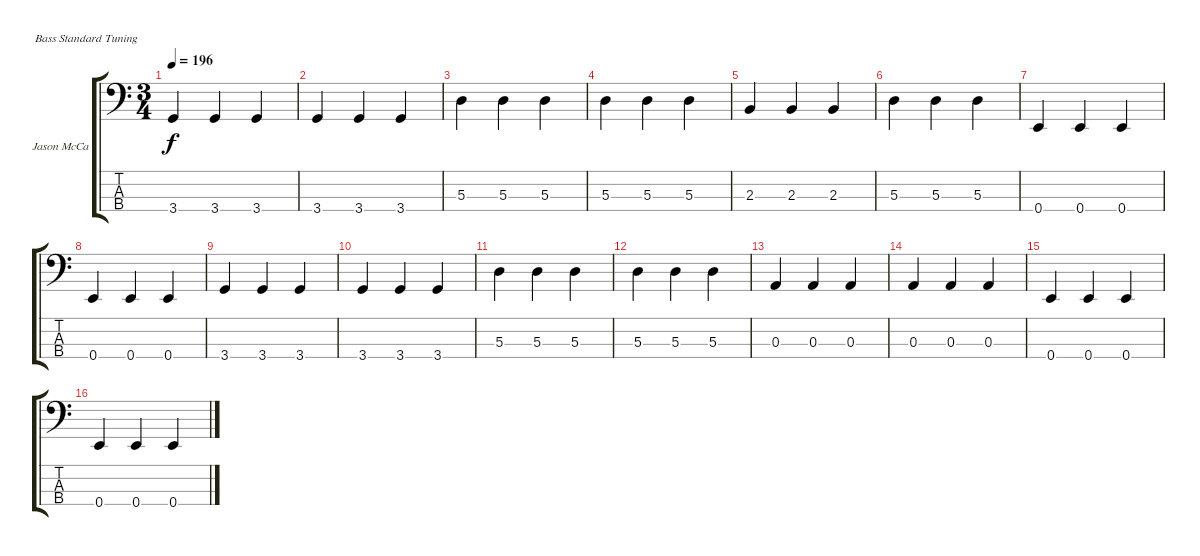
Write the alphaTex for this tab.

\defaultSystemsLayout 4
\bracketExtendMode groupsimilarinstruments
\firstSystemTrackNameOrientation horizontal
\otherSystemsTrackNameOrientation horizontal
\track ("Jason McCaslin" "Jason McCa") {instrument electricbassfinger}
\staff {score tabs}
\tuning (G2 D2 A1 E1)
\ts (3 4)
\tempo 196
\clef f4
\ks c
3.4.4{dy f} 3.4.4 3.4.4 |
3.4.4 3.4.4 3.4.4 |
5.3.4 5.3.4 5.3.4 |
5.3.4 5.3.4 5.3.4 |
2.3.4 2.3.4 2.3.4 |
5.3.4 5.3.4 5.3.4 |
0.4.4 0.4.4 0.4.4 |
0.4.4 0.4.4 0.4.4 |
3.4.4 3.4.4 3.4.4 |
3.4.4 3.4.4 3.4.4 |
5.3.4 5.3.4 5.3.4 |
5.3.4 5.3.4 5.3.4 |
0.3.4 0.3.4 0.3.4 |
0.3.4 0.3.4 0.3.4 |
0.4.4 0.4.4 0.4.4 |
0.4.4 0.4.4 0.4.4
